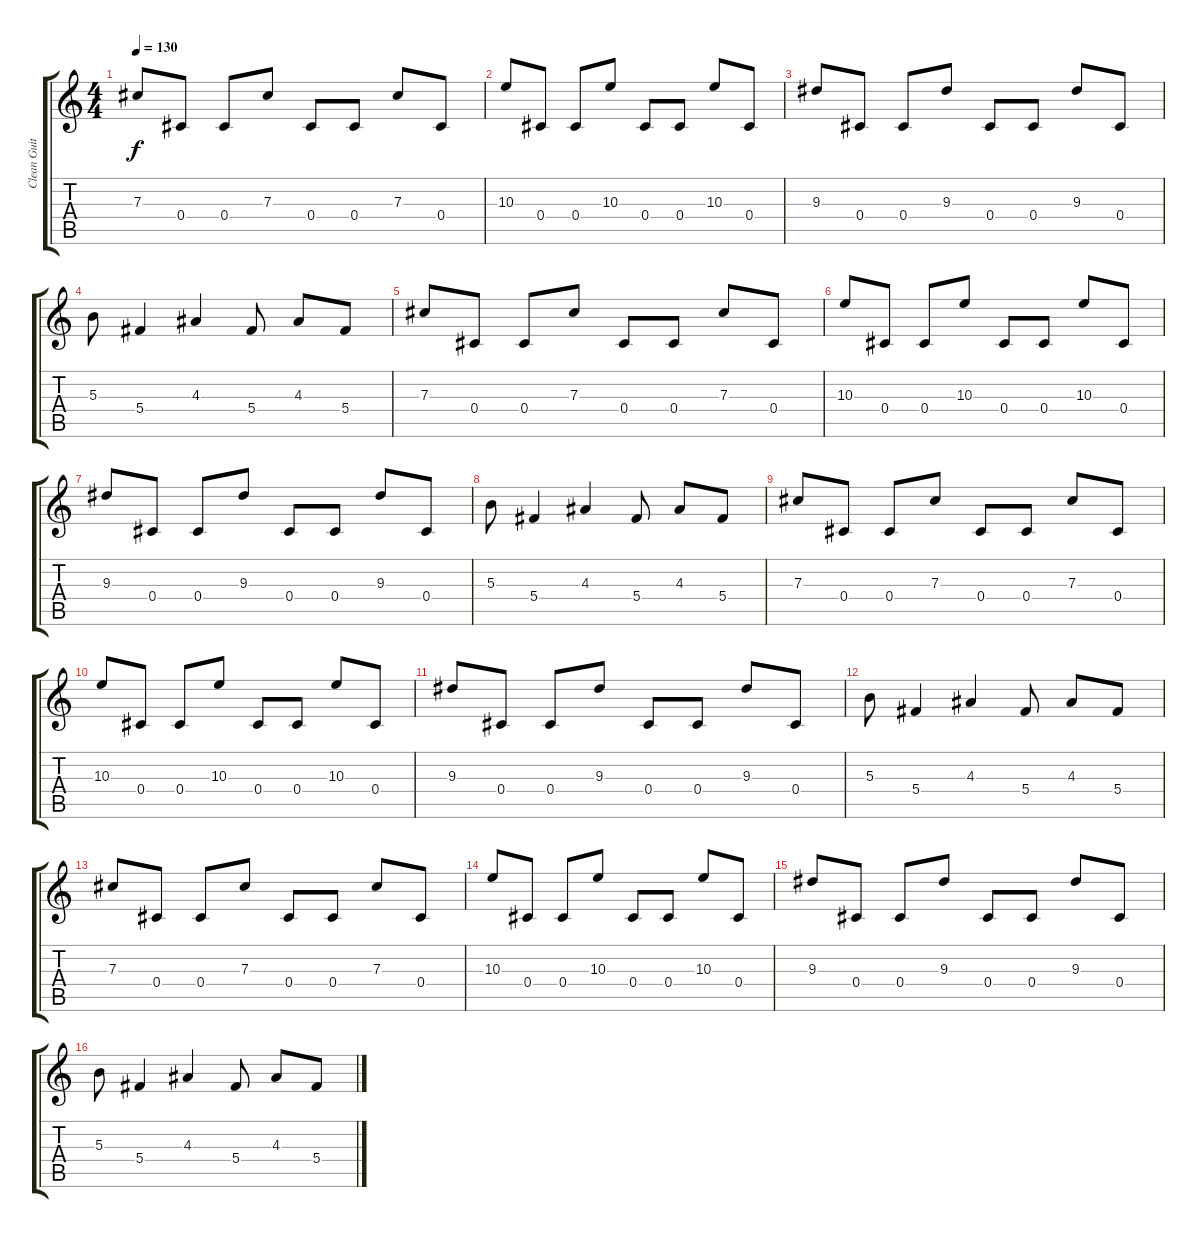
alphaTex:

\track ("Clean Guitar" "Clean Guit") {instrument electricguitarclean}
\staff {score tabs}
\tuning (Eb4 Bb3 Gb3 Db3 Ab2 Db2) {hide}
\ts (4 4)
\tempo 130
\clef g2
\ks c
7.3.8{dy f} 0.4.8 0.4.8 7.3.8 0.4.8 0.4.8 7.3.8 0.4.8 |
10.3.8 0.4.8 0.4.8 10.3.8 0.4.8 0.4.8 10.3.8 0.4.8 |
9.3.8 0.4.8 0.4.8 9.3.8 0.4.8 0.4.8 9.3.8 0.4.8 |
5.3.8 5.4.4 4.3.4 5.4.8 4.3.8 5.4.8 |
7.3.8 0.4.8 0.4.8 7.3.8 0.4.8 0.4.8 7.3.8 0.4.8 |
10.3.8 0.4.8 0.4.8 10.3.8 0.4.8 0.4.8 10.3.8 0.4.8 |
9.3.8 0.4.8 0.4.8 9.3.8 0.4.8 0.4.8 9.3.8 0.4.8 |
5.3.8 5.4.4 4.3.4 5.4.8 4.3.8 5.4.8 |
7.3.8 0.4.8 0.4.8 7.3.8 0.4.8 0.4.8 7.3.8 0.4.8 |
10.3.8 0.4.8 0.4.8 10.3.8 0.4.8 0.4.8 10.3.8 0.4.8 |
9.3.8 0.4.8 0.4.8 9.3.8 0.4.8 0.4.8 9.3.8 0.4.8 |
5.3.8 5.4.4 4.3.4 5.4.8 4.3.8 5.4.8 |
7.3.8 0.4.8 0.4.8 7.3.8 0.4.8 0.4.8 7.3.8 0.4.8 |
10.3.8 0.4.8 0.4.8 10.3.8 0.4.8 0.4.8 10.3.8 0.4.8 |
9.3.8 0.4.8 0.4.8 9.3.8 0.4.8 0.4.8 9.3.8 0.4.8 |
5.3.8 5.4.4 4.3.4 5.4.8 4.3.8 5.4.8
